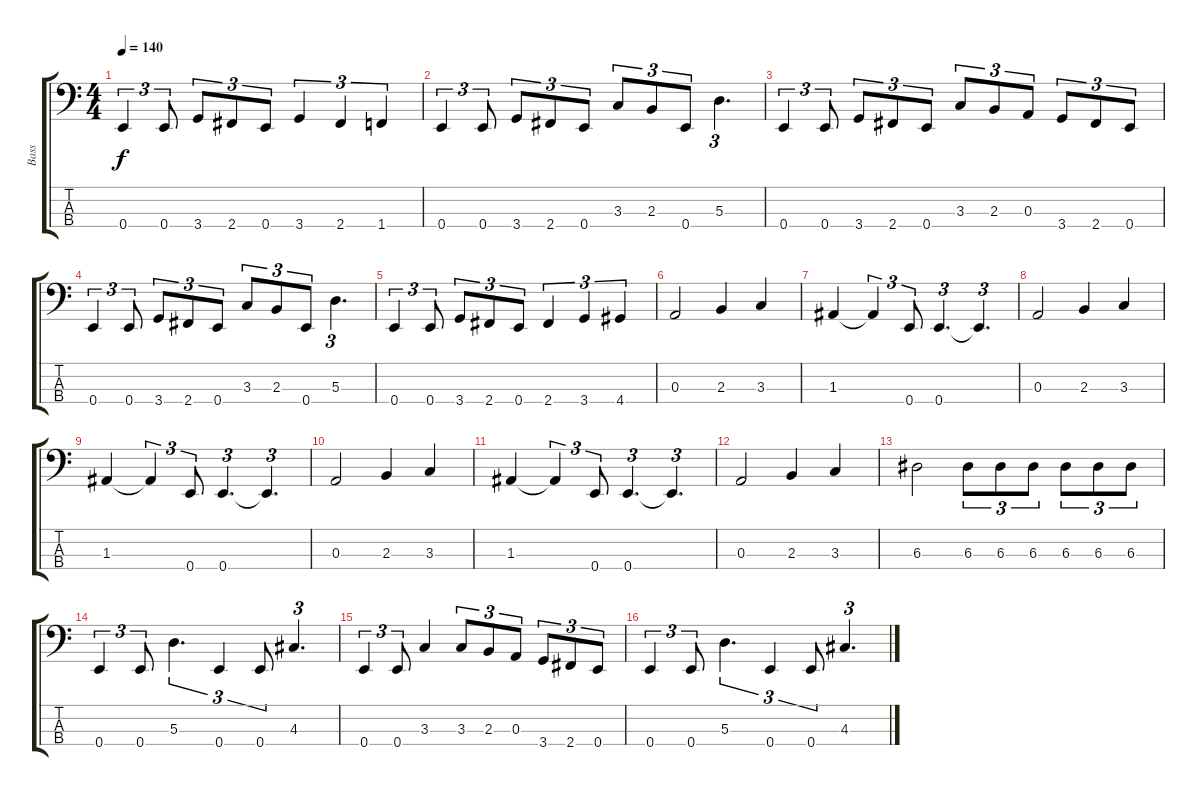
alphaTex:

\track ("Bass" "Bass") {instrument electricbasspick}
\staff {score tabs}
\tuning (G2 D2 A1 E1) {hide}
\ts (4 4)
\tempo 140
\clef f4
\ks c
0.4.4{tu (3 2) dy f} 0.4.8{tu (3 2)} 3.4.8{tu (3 2)} 2.4.8{tu (3 2)} 0.4.8{tu (3 2)} 3.4.4{tu (3 2)} 2.4.4{tu (3 2)} 1.4.4{tu (3 2)} |
0.4.4{tu (3 2)} 0.4.8{tu (3 2)} 3.4.8{tu (3 2)} 2.4.8{tu (3 2)} 0.4.8{tu (3 2)} 3.3.8{tu (3 2)} 2.3.8{tu (3 2)} 0.4.8{tu (3 2)} 5.3.4{d tu (3 2)} |
0.4.4{tu (3 2)} 0.4.8{tu (3 2)} 3.4.8{tu (3 2)} 2.4.8{tu (3 2)} 0.4.8{tu (3 2)} 3.3.8{tu (3 2)} 2.3.8{tu (3 2)} 0.3.8{tu (3 2)} 3.4.8{tu (3 2)} 2.4.8{tu (3 2)} 0.4.8{tu (3 2)} |
0.4.4{tu (3 2)} 0.4.8{tu (3 2)} 3.4.8{tu (3 2)} 2.4.8{tu (3 2)} 0.4.8{tu (3 2)} 3.3.8{tu (3 2)} 2.3.8{tu (3 2)} 0.4.8{tu (3 2)} 5.3.4{d tu (3 2)} |
0.4.4{tu (3 2)} 0.4.8{tu (3 2)} 3.4.8{tu (3 2)} 2.4.8{tu (3 2)} 0.4.8{tu (3 2)} 2.4.4{tu (3 2)} 3.4.4{tu (3 2)} 4.4.4{tu (3 2)} |
0.3.2 2.3.4 3.3.4 |
1.3.4 1.3{t}.4{tu (3 2)} 0.4.8{tu (3 2)} 0.4.4{d tu (3 2)} 0.4{t}.4{d tu (3 2)} |
0.3.2 2.3.4 3.3.4 |
1.3.4 1.3{t}.4{tu (3 2)} 0.4.8{tu (3 2)} 0.4.4{d tu (3 2)} 0.4{t}.4{d tu (3 2)} |
0.3.2 2.3.4 3.3.4 |
1.3.4 1.3{t}.4{tu (3 2)} 0.4.8{tu (3 2)} 0.4.4{d tu (3 2)} 0.4{t}.4{d tu (3 2)} |
0.3.2 2.3.4 3.3.4 |
6.3.2 6.3.8{tu (3 2)} 6.3.8{tu (3 2)} 6.3.8{tu (3 2)} 6.3.8{tu (3 2)} 6.3.8{tu (3 2)} 6.3.8{tu (3 2)} |
0.4.4{tu (3 2)} 0.4.8{tu (3 2)} 5.3.4{d tu (3 2)} 0.4.4{tu (3 2)} 0.4.8{tu (3 2)} 4.3.4{d tu (3 2)} |
0.4.4{tu (3 2)} 0.4.8{tu (3 2)} 3.3.4 3.3.8{tu (3 2)} 2.3.8{tu (3 2)} 0.3.8{tu (3 2)} 3.4.8{tu (3 2)} 2.4.8{tu (3 2)} 0.4.8{tu (3 2)} |
0.4.4{tu (3 2)} 0.4.8{tu (3 2)} 5.3.4{d tu (3 2)} 0.4.4{tu (3 2)} 0.4.8{tu (3 2)} 4.3.4{d tu (3 2)}
